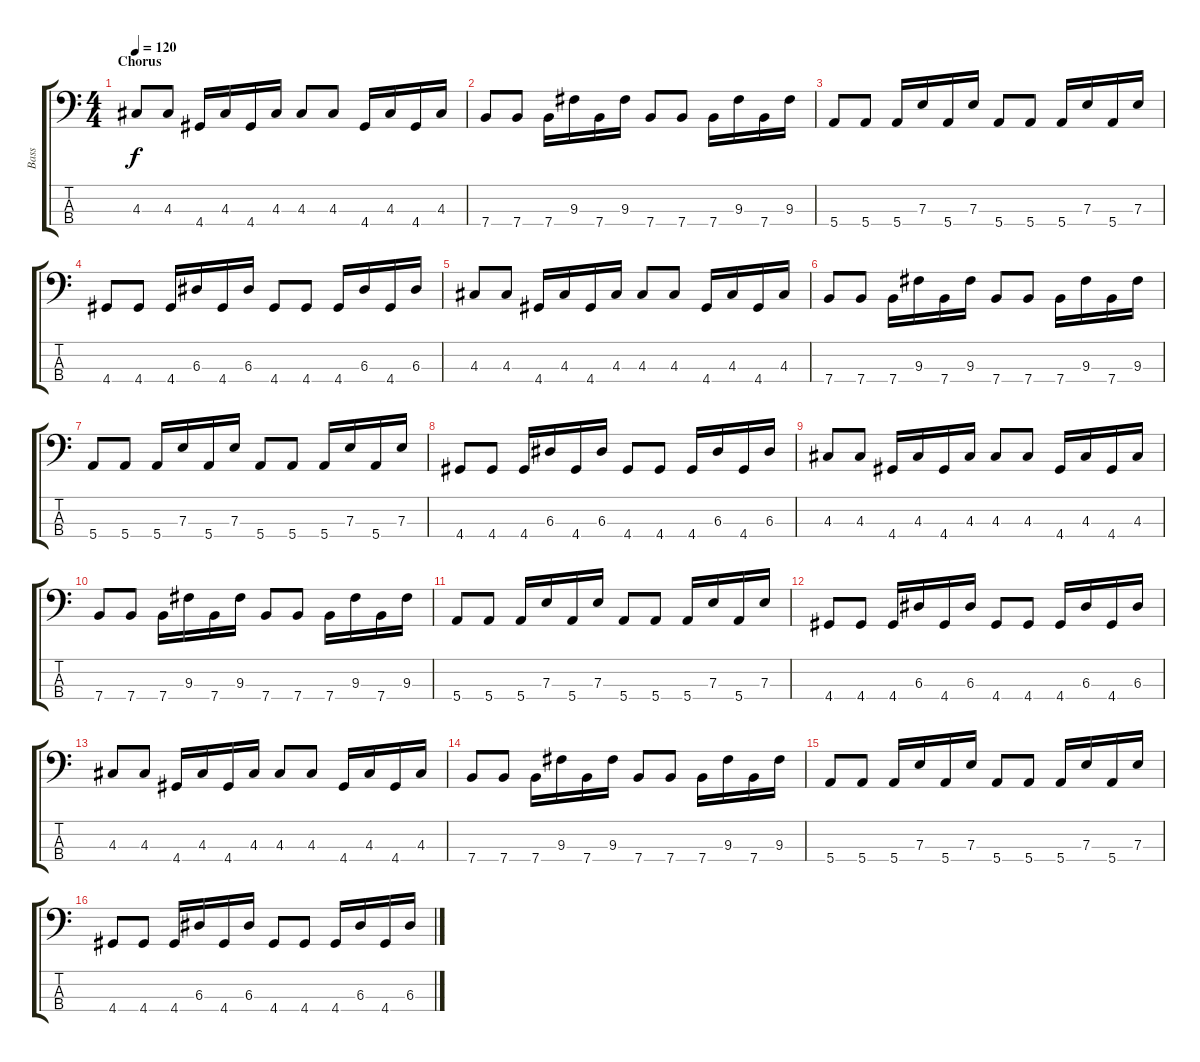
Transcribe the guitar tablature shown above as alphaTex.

\track ("Bass" "Bass") {instrument electricbassfinger}
\staff {score tabs}
\tuning (G2 D2 A1 E1) {hide}
\ts (4 4)
\section ("" "Chorus")
\tempo 120
\clef f4
\ks c
4.3.8{dy f} 4.3.8 4.4.16 4.3.16 4.4.16 4.3.16 4.3.8 4.3.8 4.4.16 4.3.16 4.4.16 4.3.16 |
7.4.8 7.4.8 7.4.16 9.3.16 7.4.16 9.3.16 7.4.8 7.4.8 7.4.16 9.3.16 7.4.16 9.3.16 |
5.4.8 5.4.8 5.4.16 7.3.16 5.4.16 7.3.16 5.4.8 5.4.8 5.4.16 7.3.16 5.4.16 7.3.16 |
4.4.8 4.4.8 4.4.16 6.3.16 4.4.16 6.3.16 4.4.8 4.4.8 4.4.16 6.3.16 4.4.16 6.3.16 |
4.3.8 4.3.8 4.4.16 4.3.16 4.4.16 4.3.16 4.3.8 4.3.8 4.4.16 4.3.16 4.4.16 4.3.16 |
7.4.8 7.4.8 7.4.16 9.3.16 7.4.16 9.3.16 7.4.8 7.4.8 7.4.16 9.3.16 7.4.16 9.3.16 |
5.4.8 5.4.8 5.4.16 7.3.16 5.4.16 7.3.16 5.4.8 5.4.8 5.4.16 7.3.16 5.4.16 7.3.16 |
4.4.8 4.4.8 4.4.16 6.3.16 4.4.16 6.3.16 4.4.8 4.4.8 4.4.16 6.3.16 4.4.16 6.3.16 |
4.3.8 4.3.8 4.4.16 4.3.16 4.4.16 4.3.16 4.3.8 4.3.8 4.4.16 4.3.16 4.4.16 4.3.16 |
7.4.8 7.4.8 7.4.16 9.3.16 7.4.16 9.3.16 7.4.8 7.4.8 7.4.16 9.3.16 7.4.16 9.3.16 |
5.4.8 5.4.8 5.4.16 7.3.16 5.4.16 7.3.16 5.4.8 5.4.8 5.4.16 7.3.16 5.4.16 7.3.16 |
4.4.8 4.4.8 4.4.16 6.3.16 4.4.16 6.3.16 4.4.8 4.4.8 4.4.16 6.3.16 4.4.16 6.3.16 |
4.3.8 4.3.8 4.4.16 4.3.16 4.4.16 4.3.16 4.3.8 4.3.8 4.4.16 4.3.16 4.4.16 4.3.16 |
7.4.8 7.4.8 7.4.16 9.3.16 7.4.16 9.3.16 7.4.8 7.4.8 7.4.16 9.3.16 7.4.16 9.3.16 |
5.4.8 5.4.8 5.4.16 7.3.16 5.4.16 7.3.16 5.4.8 5.4.8 5.4.16 7.3.16 5.4.16 7.3.16 |
4.4.8 4.4.8 4.4.16 6.3.16 4.4.16 6.3.16 4.4.8 4.4.8 4.4.16 6.3.16 4.4.16 6.3.16
